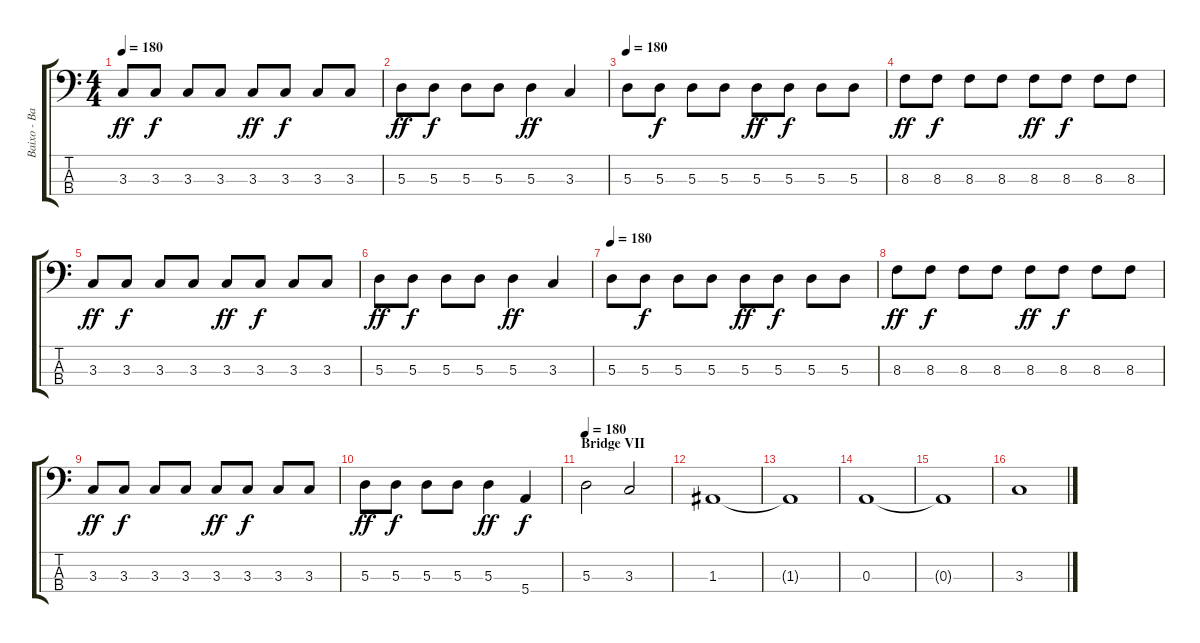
\track ("Baixo - Bass" "Baixo - Ba") {instrument electricbassfinger}
\staff {score tabs}
\tuning (G2 D2 A1 E1) {hide}
\ts (4 4)
\tempo 180
\clef f4
\ks c
3.3.8{dy ff} 3.3.8{dy f} 3.3.8 3.3.8 3.3.8{dy ff} 3.3.8{dy f} 3.3.8 3.3.8 |
5.3.8{dy ff} 5.3.8{dy f} 5.3.8 5.3.8 5.3.4{dy ff} 3.3.4 |
\tempo 180
5.3.8 5.3.8{dy f} 5.3.8 5.3.8 5.3.8{dy ff} 5.3.8{dy f} 5.3.8 5.3.8 |
8.3.8{dy ff} 8.3.8{dy f} 8.3.8 8.3.8 8.3.8{dy ff} 8.3.8{dy f} 8.3.8 8.3.8 |
3.3.8{dy ff} 3.3.8{dy f} 3.3.8 3.3.8 3.3.8{dy ff} 3.3.8{dy f} 3.3.8 3.3.8 |
5.3.8{dy ff} 5.3.8{dy f} 5.3.8 5.3.8 5.3.4{dy ff} 3.3.4 |
\tempo 180
5.3.8 5.3.8{dy f} 5.3.8 5.3.8 5.3.8{dy ff} 5.3.8{dy f} 5.3.8 5.3.8 |
8.3.8{dy ff} 8.3.8{dy f} 8.3.8 8.3.8 8.3.8{dy ff} 8.3.8{dy f} 8.3.8 8.3.8 |
3.3.8{dy ff} 3.3.8{dy f} 3.3.8 3.3.8 3.3.8{dy ff} 3.3.8{dy f} 3.3.8 3.3.8 |
5.3.8{dy ff} 5.3.8{dy f} 5.3.8 5.3.8 5.3.4{dy ff} 5.4.4{dy f} |
\section ("" "Bridge VII")
\tempo 180
5.3.2 3.3.2 |
1.3.1 |
1.3{t}.1 |
0.3.1 |
0.3{t}.1 |
3.3.1
